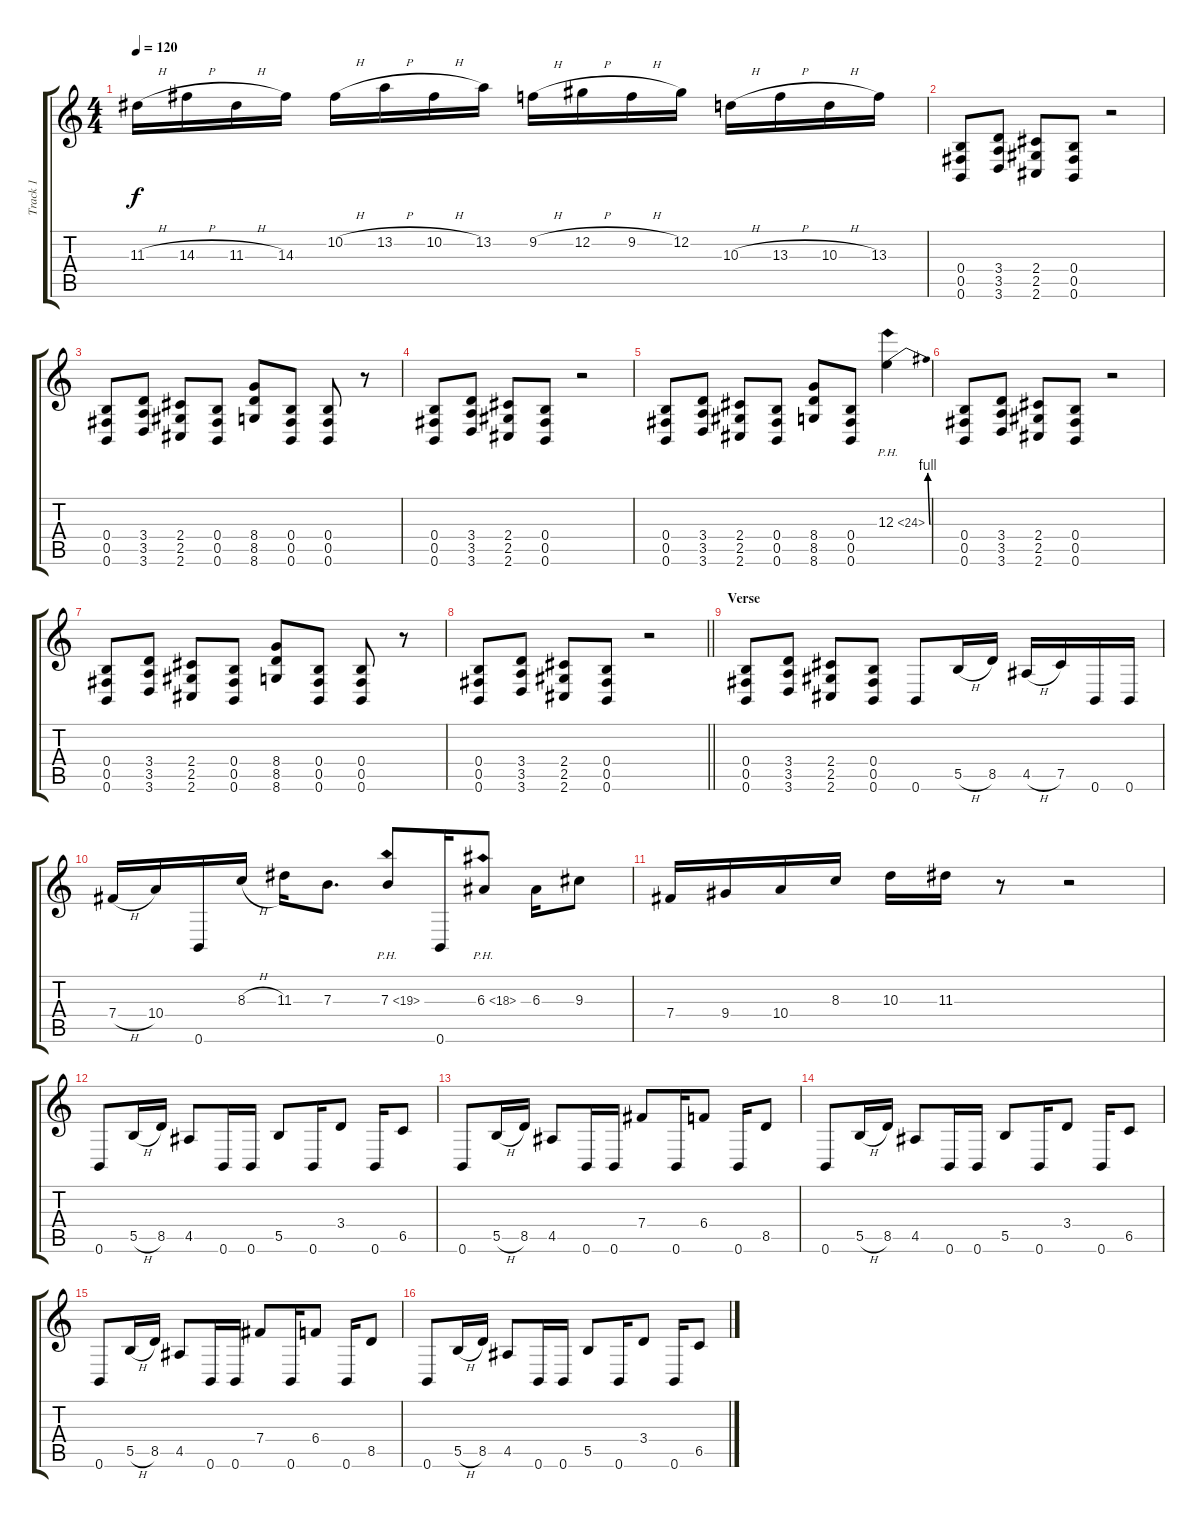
\track ("Track 1" "Track 1") {instrument distortionguitar}
\staff {score tabs}
\tuning (Db4 Ab3 E3 B2 Gb2 B1) {hide}
\ts (4 4)
\tempo 120
\clef g2
\ks c
11.3{h}.16{dy f} 14.3{h}.16 11.3{h}.16 14.3.16 10.2{h}.16 13.2{h}.16 10.2{h}.16 13.2.16 9.2{h}.16 12.2{h}.16 9.2{h}.16 12.2.16 10.3{h}.16 13.3{h}.16 10.3{h}.16 13.3.16 |
(0.4 0.5 0.6).8 (3.4 3.5 3.6).8 (2.4 2.5 2.6).8 (0.4 0.5 0.6).8 r.2 |
(0.4 0.5 0.6).8 (3.4 3.5 3.6).8 (2.4 2.5 2.6).8 (0.4 0.5 0.6).8 (8.4 8.5 8.6).8 (0.4 0.5 0.6).8 (0.4 0.5 0.6).8 r.8 |
(0.4 0.5 0.6).8 (3.4 3.5 3.6).8 (2.4 2.5 2.6).8 (0.4 0.5 0.6).8 r.2 |
(0.4 0.5 0.6).8 (3.4 3.5 3.6).8 (2.4 2.5 2.6).8 (0.4 0.5 0.6).8 (8.4 8.5 8.6).8 (0.4 0.5 0.6).8 12.3{be (bend 0 0 60 4) ph 12}.4 |
(0.4 0.5 0.6).8 (3.4 3.5 3.6).8 (2.4 2.5 2.6).8 (0.4 0.5 0.6).8 r.2 |
(0.4 0.5 0.6).8 (3.4 3.5 3.6).8 (2.4 2.5 2.6).8 (0.4 0.5 0.6).8 (8.4 8.5 8.6).8 (0.4 0.5 0.6).8 (0.4 0.5 0.6).8 r.8 |
\barLineRight lightlight
(0.4 0.5 0.6).8 (3.4 3.5 3.6).8 (2.4 2.5 2.6).8 (0.4 0.5 0.6).8 r.2 |
\section ("" "Verse")
(0.4 0.5 0.6).8 (3.4 3.5 3.6).8 (2.4 2.5 2.6).8 (0.4 0.5 0.6).8 0.6.8 5.5{h}.16 8.5.16 4.5{h}.16 7.5.16 0.6.16 0.6.16 |
7.4{h}.16 10.4.16 0.6.16 8.3{h}.16 11.3.16 7.3.8{d} 7.3{ph 12}.8 0.6.16 6.3{ph 12}.8 6.3.16 9.3.8 |
7.4.16 9.4.16 10.4.16 8.3.16 10.3.16 11.3.16 r.8 r.2 |
0.6.8 5.5{h}.16 8.5.16 4.5.8 0.6.16 0.6.16 5.5.8 0.6.16 3.4.8 0.6.16 6.5.8 |
0.6.8 5.5{h}.16 8.5.16 4.5.8 0.6.16 0.6.16 7.4.8 0.6.16 6.4.8 0.6.16 8.5.8 |
0.6.8 5.5{h}.16 8.5.16 4.5.8 0.6.16 0.6.16 5.5.8 0.6.16 3.4.8 0.6.16 6.5.8 |
0.6.8 5.5{h}.16 8.5.16 4.5.8 0.6.16 0.6.16 7.4.8 0.6.16 6.4.8 0.6.16 8.5.8 |
0.6.8 5.5{h}.16 8.5.16 4.5.8 0.6.16 0.6.16 5.5.8 0.6.16 3.4.8 0.6.16 6.5.8
